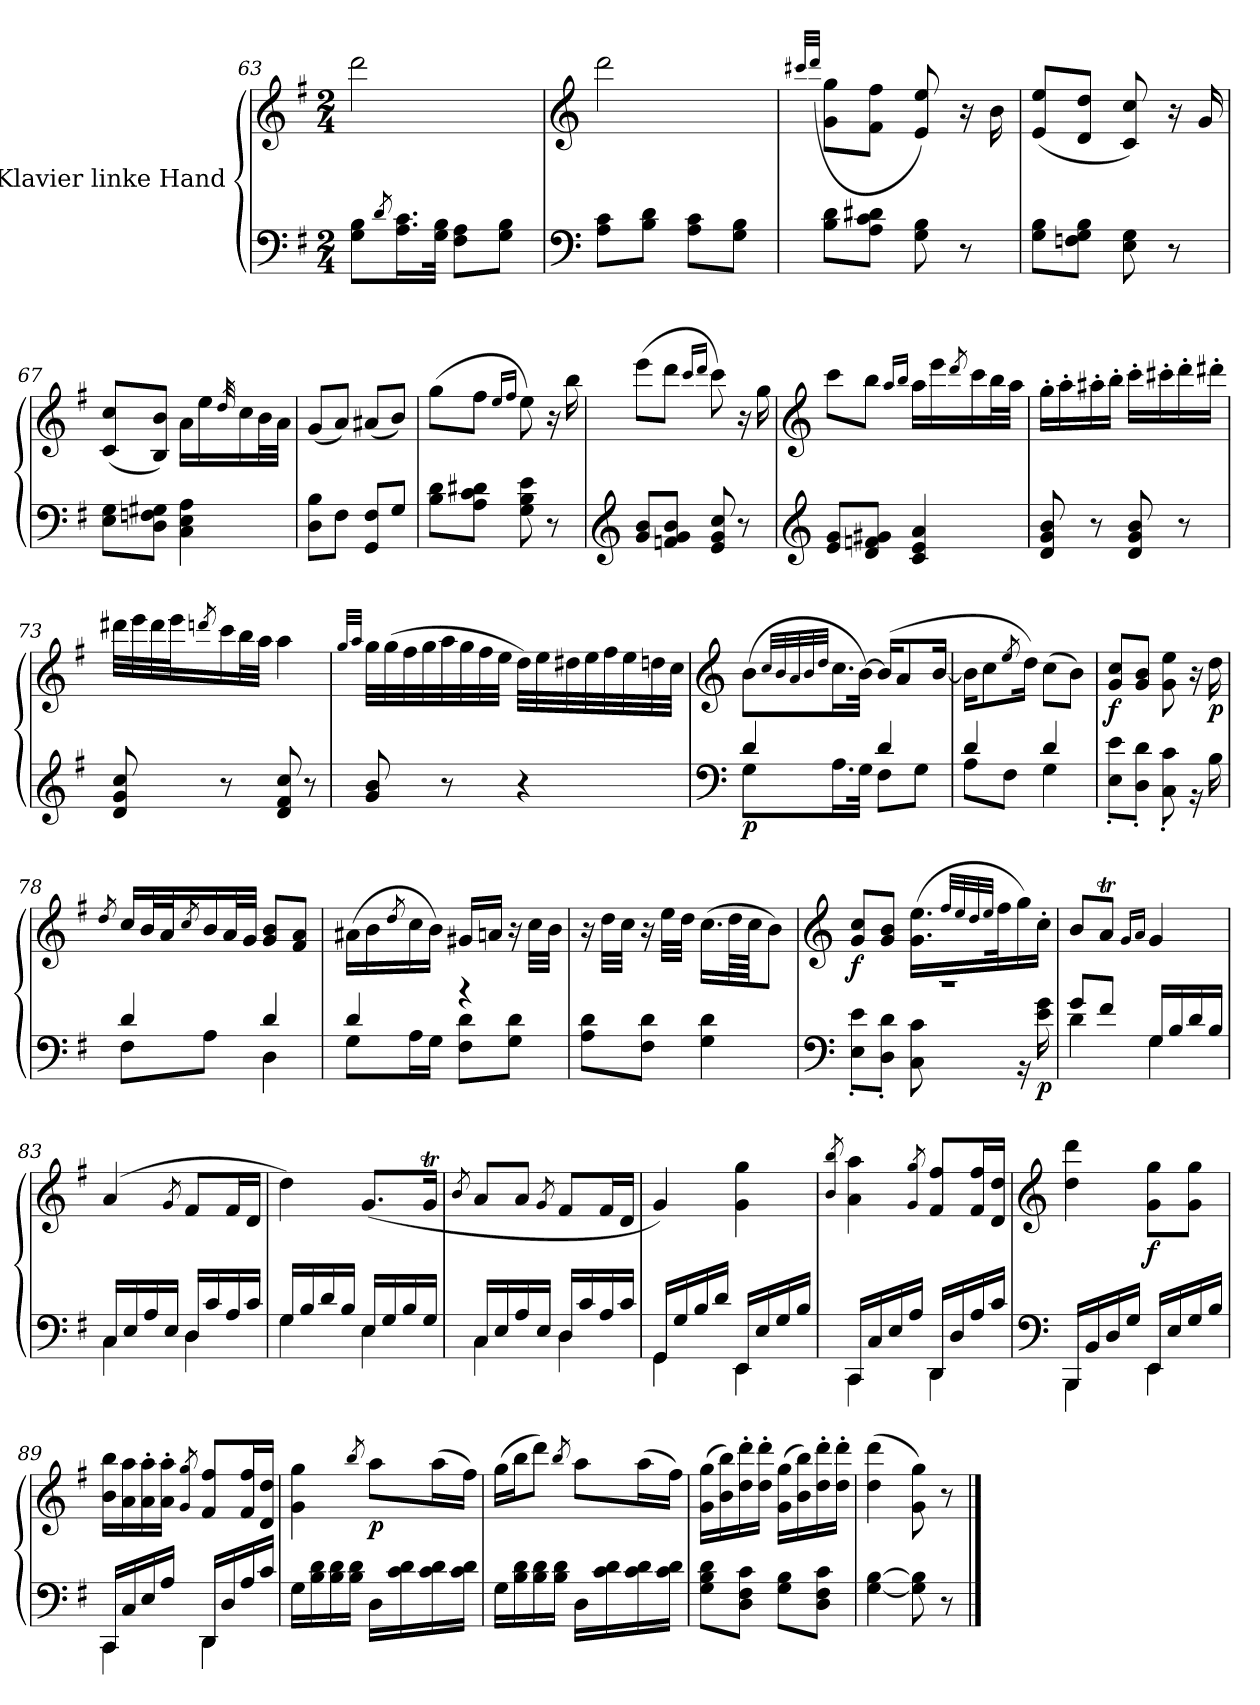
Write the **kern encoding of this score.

**kern	**kern	**dynam
*part1	*part1	*part1
*staff2	*staff1	*staff1/2
*I"Klavier linke Hand	*	*
*clefF4	*clefG2	*
*k[f#]	*k[f#]	*
*M2/4	*M2/4	*
=63	=63	=63
8G\ 8B\L	2ddd\	.
8qd/	.	.
16.A\ 16.c\L	.	.
32G\ 32B\JJk	.	.
8F#\ 8A\L	.	.
8G\ 8B\J	.	.
!!LO:LB:g=z
=64	=64	=64
*clefF4	*clefG2	*
8A\ 8c\L	2ddd\	.
8B\ 8d\J	.	.
8A\ 8c\L	.	.
8G\ 8B\J	.	.
=65	=65	=65
.	32qccc#X/LLL	.
.	(32qddd/JJJ	.
8B\ 8d\L	8g\ 8gg\L	.
8A\ 8c\ 8d#X\J	8f#\ 8ff#\J	.
8G\ 8B\	8e/ 8ee/)	.
8r	16r	.
.	16b\	.
=66	=66	=66
8G\ 8B\L	(8e/ 8ee/L	.
8Fn\ 8G\ 8B\J	8d/ 8dd/J	.
8E\ 8G\	8c/ 8cc/)	.
8r	16r	.
.	16g/	.
!!LO:LB:g=z
=67	=67	=67
8E\ 8G\L	(8c/ 8cc/L	.
8D\ 8Fn\ 8G#X\J	8B/ 8b/J)	.
4C\ 4E\ 4A\	16a\LL	.
.	16ee\	.
.	32qdd/	.
.	16cc\	.
.	32b\L	.
.	32a\JJJ	.
=68	=68	=68
8D\ 8B\L	(8g/L	.
8F#\J	8a/J)	.
8GG/ 8F#/L	(8a#X/L	.
8G/J	8b/J)	.
=69	=69	=69
8B\ 8d\L	(8gg\L	.
8A\ 8c\ 8d#X\J	8ff#\J	.
.	16qee/LL	.
.	16qff#/JJ	.
8G\ 8B\ 8e\	8ee\)	.
8r	16r	.
.	16bb\	.
!!LO:LB:g=z
=70	=70	=70
*clefG2	*	*
8g/ 8b/L	(8eee\L	.
8fn/ 8g/ 8b/J	8ddd\J	.
.	16qccc/LL	.
.	16qddd/JJ	.
8e/ 8g/ 8cc/	8ccc\)	.
8r	16r	.
.	16gg\	.
=71	=71	=71
*clefG2	*clefG2	*
8e/ 8g/L	8ccc\L	.
8d/ 8fn/ 8g#X/J	8bb\J	.
.	16qaa/LL	.
.	16qbb/JJ	.
4c/ 4e/ 4a/	16aa\LL	.
.	16eee\	.
.	8qddd/	.
.	16ccc\	.
.	32bb\L	.
.	32aa\JJJ	.
=72	=72	=72
8d/ 8g/ 8b/	16gg'\LL	.
.	16aa'\	.
8r	16aa#X'\	.
.	16bb'\JJ	.
8d/ 8g/ 8b/	16ccc'\LL	.
.	16ccc#X'\	.
8r	16ddd'\	.
.	16ddd#X'\JJ	.
!!LO:PB:g=z
=73	=73	=73
8d/ 8g/ 8cc/	32ddd#X\LLL	.
.	32eee\	.
.	32ddd#\	.
.	32eee\J	.
.	8qdddn/	.
8r	16ccc\	.
.	32bb\L	.
.	32aa\JJJ	.
8d/ 8f#/ 8cc/	4aa\	.
8r	.	.
=74	=74	=74
.	32qgg/LLL	.
.	32qaa/JJJ	.
8g/ 8b/	32gg\LLL	.
.	(32gg\	.
.	32ff#\	.
.	32gg\	.
8r	32aa\	.
.	32gg\	.
.	32ff#\	.
.	32ee\JJJ	.
4r	32dd\LLL)	.
.	32ee\	.
.	32dd#X\	.
.	32ee\	.
.	32ff#\	.
.	32ee\	.
.	32ddn\	.
.	32cc\JJJ	.
!!LO:LB:g=z
=75	=75	=75
*clefF4	*clefG2	*
*^	*	*
!	!	!	!LO:DY:b=2
4d/	8G\L	(8b\L	p
.	.	32qcc/LLL	.
.	.	32qb/	.
.	.	32qa/	.
.	.	32qb/	.
.	.	32qdd/JJJ	.
.	16.A\L	16.cc\L	.
.	32G\JJk	[32b\JJk)	.
4d/	8F#\L	(16b/KL]	.
.	.	8a/	.
.	8G\J	.	.
.	.	[16b/Jk	.
=76	=76	=76	=76
4d/	8A\L	16b\KL]	.
.	.	8cc\	.
.	8F#\J	.	.
.	.	8qee/	.
.	.	16dd\Jk)	.
4d/	4G\	(8cc\L	.
.	.	8b\J)	.
=77	=77	=77	=77
!	!	!	!LO:DY:b
2ryy	8E\' 8e\'L	8g/ 8cc/L	f
.	8D\' 8d\'J	8g/ 8b/J	.
.	8C\' 8c\'	8g\ 8ee\	.
.	16r	16r	.
!	!	!	!LO:DY:b
.	16B\	16dd\	p
!!LO:LB:g=z
=78	=78	=78	=78
.	.	8qdd/	.
4d/	8F#\L	16cc/LL	.
.	.	32b/L	.
.	.	32a/J	.
.	.	8qcc/	.
.	8A\J	16b/	.
.	.	32a/L	.
.	.	32g/JJJ	.
4d/	4D\	8g/ 8b/L	.
.	.	8f#/ 8a/J	.
=79	=79	=79	=79
4d/	8G\L	(16a#X\LL	.
.	.	16b\	.
.	.	8qdd/	.
.	16A\L	16cc\	.
.	16G\JJ	16b\JJ)	.
4r	8F#\ 8d\L	16g#X/LL	.
.	.	16an/JJ	.
.	8G\ 8d\J	16r	.
.	.	32cc\LLL	.
.	.	32b\JJJ	.
!!LO:LB:g=z
=80	=80	=80	=80
2ryy	8A\ 8d\L	16r	.
.	.	32dd\LLL	.
.	.	32cc\JJJ	.
.	8F#\ 8d\J	16r	.
.	.	32ee\LLL	.
.	.	32dd\JJJ	.
.	4G\ 4d\	(16.cc\LL	.
.	.	64dd\LL	.
.	.	64cc\JJJ	.
.	.	8b\J)	.
=81	=81	=81	=81
*clefF4	*	*clefG2	*
!	!	!	!LO:DY:b
2r	8E\' 8e\'L	8g/ 8cc/L	f
.	8D\' 8d\'J	8g/ 8b/J	.
.	8C\ 8c\	(16.g\ 16.ee\LL	.
.	.	32qff#/LLL	.
.	.	32qee/	.
.	.	32qdd/	.
.	.	32qee/JJJ	.
.	.	32ff#\K	.
.	16r	16gg\)	.
!	!	!	!LO:DY:b=2
.	16e\ 16g\	16cc'\JJ	p
=82	=82	=82	=82
8g/L	4d\	8b/L	.
8f#/J	.	8aT/J	.
.	.	16qg/LL	.
.	.	16qa/JJ	.
16G/LL	4G\	4g/	.
16B/	.	.	.
16d/	.	.	.
16B/JJ	.	.	.
!!LO:LB:g=z
=83	=83	=83	=83
16C/LL	4C\	(4a/	.
16E/	.	.	.
16A/	.	.	.
16E/JJ	.	.	.
.	.	8qg/	.
16D/LL	4D\	8f#/L	.
16c/	.	.	.
16A/	.	16f#/L	.
16c/JJ	.	16d/JJ	.
=84	=84	=84	=84
16G/LL	4G\	4dd\)	.
16B/	.	.	.
16d/	.	.	.
16B/JJ	.	.	.
16E/LL	4E\	(8.g/L	.
16G/	.	.	.
16B/	.	.	.
16G/JJ	.	16gT/Jk	.
=85	=85	=85	=85
.	.	8qb/	.
16C/LL	4C\	8a/L	.
16E/	.	.	.
16A/	.	8a/J	.
16E/JJ	.	.	.
.	.	8qg/	.
16D/LL	4D\	8f#/L	.
16c/	.	.	.
16A/	.	16f#/L	.
16c/JJ	.	16d/JJ	.
!!LO:LB:g=z
=86	=86	=86	=86
16GG/LL	4GG\	4g/)	.
16G/	.	.	.
16B/	.	.	.
16d/JJ	.	.	.
16EE/LL	4EE\	4g\ 4gg\	.
16E/	.	.	.
16G/	.	.	.
16B/JJ	.	.	.
=87	=87	=87	=87
.	.	8qb/ 8qbb/	.
16CC/LL	4CC\	4a\ 4aa\	.
16C/	.	.	.
16E/	.	.	.
16A/JJ	.	.	.
.	.	8qg/ 8qgg/	.
16DD/LL	4DD\	8f#/ 8ff#/L	.
16D/	.	.	.
16A/	.	16f#/ 16ff#/L	.
16c/JJ	.	16d/ 16dd/JJ	.
=88	=88	=88	=88
*clefF4	*	*clefG2	*
16BBB/LL	4BBB\	4dd\ 4ddd\	.
16BB/	.	.	.
16D/	.	.	.
16G/JJ	.	.	.
!	!	!	!LO:DY:b
16EE/LL	4EE\	8g\ 8gg\L	f
16E/	.	.	.
16G/	.	8g\ 8gg\J	.
16B/JJ	.	.	.
!!LO:PB:g=z
=89	=89	=89	=89
16CC/LL	4CC\	16b\ 16bb\LL	.
16C/	.	16a\ 16aa\	.
16E/	.	16a\' 16aa\'	.
16A/JJ	.	16a\' 16aa\'JJ	.
.	.	8qg/ 8qgg/	.
16DD/LL	4DD\	8f#/ 8ff#/L	.
16D/	.	.	.
16A/	.	16f#/ 16ff#/L	.
16c/JJ	.	16d/ 16dd/JJ	.
*v	*v	*	*
=90	=90	=90
16G\LL	4g\ 4gg\	.
16B\ 16d\	.	.
16B\ 16d\	.	.
16B\ 16d\JJ	.	.
.	8qbb/	.
!	!	!LO:DY:b
16D\LL	8aa\L	p
16c\ 16d\	.	.
16c\ 16d\	(16aa\L	.
16c\ 16d\JJ	16ff#\JJ)	.
=91	=91	=91
16G\LL	(16gg\LL	.
16B\ 16d\	16bb\J	.
16B\ 16d\	8ddd\J)	.
16B\ 16d\JJ	.	.
.	8qbb/	.
16D\LL	8aa\L	.
16c\ 16d\	.	.
16c\ 16d\	(16aa\L	.
16c\ 16d\JJ	16ff#\JJ)	.
!!LO:LB:g=z
=92	=92	=92
8G\ 8B\ 8d\L	(16g\ 16gg\LL	.
.	16b\ 16bb\)	.
8D\ 8F#\ 8c\J	16dd\' 16ddd\'	.
.	16dd\' 16ddd\'JJ	.
8G\ 8B\L	(16g\ 16gg\LL	.
.	16b\ 16bb\)	.
8D\ 8F#\ 8c\J	16dd\' 16ddd\'	.
.	16dd\' 16ddd\'JJ	.
=93	=93	=93
[4G\ [4B\	(4dd\ 4ddd\	.
8G\] 8B\]	8g\ 8gg\)	.
8r	8r	.
==	==	==
*-	*-	*-
